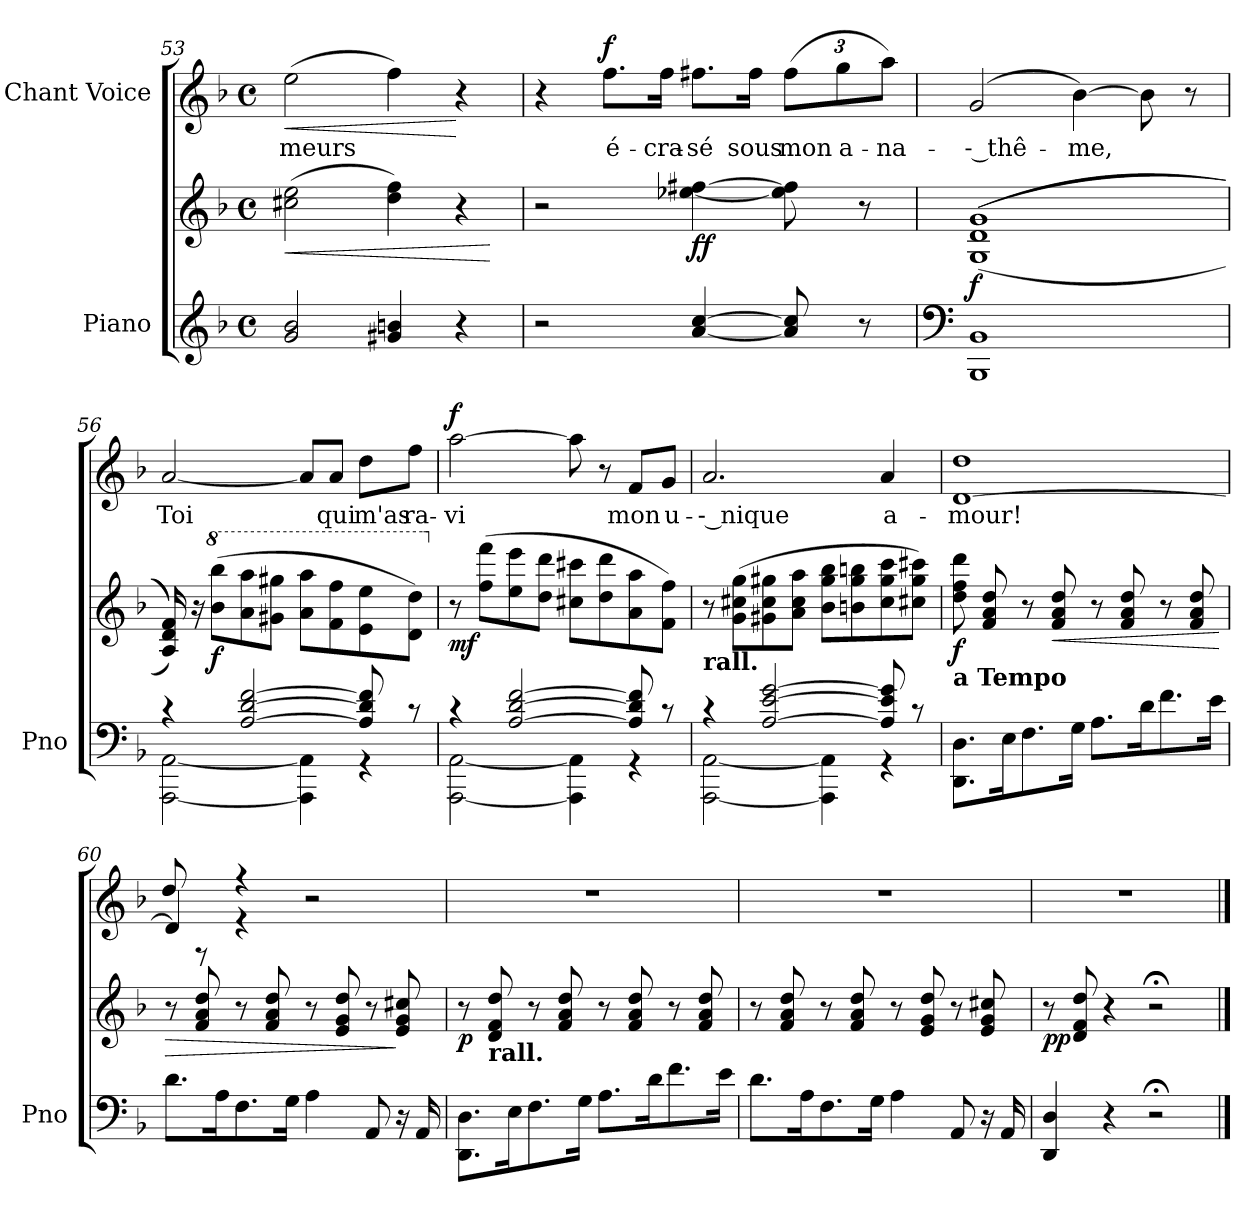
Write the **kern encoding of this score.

**kern	**kern	**dynam	**kern	**text	**dynam
*part2	*part2	*part2	*part1	*part1	*part1
*staff3	*staff2	*staff2/3	*staff1	*staff1	*staff1
*I"Piano	*	*	*I"Chant Voice	*	*
*I'Pno	*	*	*	*	*
*clefG2	*clefG2	*	*clefG2	*	*
*k[b-]	*k[b-]	*	*k[b-]	*	*
*M4/4	*M4/4	*	*M4/4	*	*
*met(c)	*met(c)	*	*met(c)	*	*
=53	=53	=53	=53	=53	=53
!	!	!LO:HP:b	!	!	!LO:HP:b
!	!	!LO:DY:n=1:a=2	!	!	!
!	!	!LO:DY:n=2:a=2	!	!	!LO:DY:n=1:a
!	!	!	!	!	!LO:DY:n=2:a
2g/ 2b-/	(2cc#X\ 2ee\	< other-dynamics f	(2ee\	meurs	< other-dynamics f
4g#X/ 4bn/	4dd\ 4ff\)	.	4ff\)	.	.
4r	4r	.	4r	.	[
.	.	[	.	.	.
=54	=54	=54	=54	=54	=54
2r	2r	.	4r	.	.
!	!	!	!	!	!LO:DY:a
.	.	.	8.ff\L	é-	f
.	.	.	16ff\Jk	-cra-	.
!	!	!LO:DY:b	!	!	!
[4a/ [4cc/	[4ee-X\ [4ff#X\	ff	8.ff#X\L	-sé	.
.	.	.	16ff#\Jk	sous	.
*	*	*	*Xbrackettup	*	*
8a/] 8cc/]	8ee-\] 8ff#\]	.	(12ff#\L	mon	.
.	.	.	12gg\	a-	.
8r	8r	.	.	.	.
.	.	.	12aa\J)	-na-	.
=55	=55	=55	=55	=55	=55
*clefF4	*	*	*	*	*
!	!	!LO:DY:b	!	!	!
1BBB- 1BB-	(((1G 1d 1g	f	(2g/	-- thê-	.
.	.	.	[4b-\)	-me,	.
.	.	.	8b-\]	.	.
.	.	.	8r	.	.
=56	=56	=56	=56	=56	=56
*^	*	*	*	*	*
4r	[2AAA\ [2AA\	16A/ 16d/ 16f/)))	.	[2a/	Toi	.
.	.	16r	.	.	.	.
*	*	*8va	*	*	*	*
!	!	!	!LO:DY:b	!	!	!
.	.	(8bb-\ 8bbb-\L	f	.	.	.
[2A/ [2d/ [2f/	.	8aa\ 8aaa\	.	.	.	.
.	.	8gg#X\ 8ggg#X\J	.	.	.	.
.	4AAA\] 4AA\]	8aa\ 8aaa\L	.	8a/L]	.	.
.	.	8ff\ 8fff\	.	8a/J	qui	.
8A/] 8d/] 8f/]	4r	8ee\ 8eee\	.	8dd\L	m'as	.
8r	.	8dd\ 8ddd\J)	.	8ff\J	ra-	.
=57	=57	=57	=57	=57	=57	=57
*	*	*X8va	*	*	*	*
!	!	!	!LO:DY:b	!	!	!LO:DY:a
4r	[2AAA\ [2AA\	8r	mf	[2aa\	-vi	f
.	.	(8ff\ 8fff\L	.	.	.	.
[2A/ [2d/ [2f/	.	8ee\ 8eee\	.	.	.	.
.	.	8dd\ 8ddd\J	.	.	.	.
.	4AAA\] 4AA\]	8cc#X\ 8ccc#X\L	.	8aa\]	.	.
.	.	8dd\ 8ddd\	.	8r	.	.
8A/] 8d/] 8f/]	4r	8a\ 8aa\	.	8f/L	mon	.
8r	.	8f\ 8ff\J)	.	8g/J	u-	.
=58	=58	=58	=58	=58	=58	=58
!	!	!LO:TX:b:B:t=rall.	!	!	!	!
4r	[2AAA\ [2AA\	8r	.	2.a/	-- nique	.
.	.	(8g\ 8cc#X\ 8gg\L	.	.	.	.
[2A/ [2e/ [2g/	.	8g#X\ 8cc#\ 8gg#X\	.	.	.	.
.	.	8a\ 8cc#\ 8aa\J	.	.	.	.
.	4AAA\] 4AA\]	8b-\ 8gg#\ 8bb-\L	.	.	.	.
.	.	8bn\ 8gg#\ 8bbn\	.	.	.	.
8A/] 8e/] 8g/]	4r	8cc#\ 8gg#\ 8ccc\	.	4a/	a-	.
8r	.	8cc#X\ 8gg#\ 8ccc#X\J)	.	.	.	.
*v	*v	*	*	*	*	*
=59	=59	=59	=59	=59	=59
*	*	*	*^	*	*
!	!LO:TX:b:B:t=a Tempo	!	!	!	!	!
!	!	!LO:DY:b	!	!	!	!
8.DD\ 8.D\L	8dd\ 8ff\ 8ddd\	f	[<1d	1dd	-mour!	.
.	8f/ 8a/ 8dd/	.	.	.	.	.
16E\K	.	.	.	.	.	.
8.F\	8r	.	.	.	.	.
!	!	!LO:HP:b	!	!	!	!
.	8f/ 8a/ 8dd/	<	.	.	.	.
16G\Jk	.	.	.	.	.	.
8.A\L	8r	.	.	.	.	.
.	8f/ 8a/ 8dd/	.	.	.	.	.
16d\K	.	.	.	.	.	.
8.f\	8r	.	.	.	.	.
.	8f/ 8a/ 8dd/	.	.	.	.	.
16e\Jk	.	.	.	.	.	.
*	*	*	*v	*v	*	*
.	.	[	.	.	.
=60	=60	=60	=60	=60	=60
!	!	!LO:HP:b	!	!	!
*	*	*	*^	*	*
8.d\L	8r	>	4d/]	8dd/	.	.
.	8f/ 8a/ 8dd/	.	.	8r	.	.
16A\K	.	.	.	.	.	.
8.F\	8r	.	4r	4r	.	.
.	8f/ 8a/ 8dd/	.	.	.	.	.
16G\Jk	.	.	.	.	.	.
4A\	8r	.	2r	2ryy	.	.
.	8e/ 8g/ 8dd/	.	.	.	.	.
8AA/	8r	.	.	.	.	.
16r	8e/ 8g/ 8cc#X/	]	.	.	.	.
16AA/	.	.	.	.	.	.
*	*	*	*v	*v	*	*
=61	=61	=61	=61	=61	=61
!	!	!LO:DY:b	!	!	!
8.DD\ 8.D\L	8r	p	1r	.	.
!	!LO:TX:b:B:t=rall.	!	!	!	!
.	8d/ 8f/ 8dd/	.	.	.	.
16E\K	.	.	.	.	.
8.F\	8r	.	.	.	.
.	8f/ 8a/ 8dd/	.	.	.	.
16G\Jk	.	.	.	.	.
8.A\L	8r	.	.	.	.
.	8f/ 8a/ 8dd/	.	.	.	.
16d\K	.	.	.	.	.
8.f\	8r	.	.	.	.
.	8f/ 8a/ 8dd/	.	.	.	.
16e\Jk	.	.	.	.	.
=62	=62	=62	=62	=62	=62
8.d\L	8r	.	1r	.	.
.	8f/ 8a/ 8dd/	.	.	.	.
16A\K	.	.	.	.	.
8.F\	8r	.	.	.	.
.	8f/ 8a/ 8dd/	.	.	.	.
16G\Jk	.	.	.	.	.
4A\	8r	.	.	.	.
.	8e/ 8g/ 8dd/	.	.	.	.
8AA/	8r	.	.	.	.
16r	8e/ 8g/ 8cc#X/	.	.	.	.
16AA/	.	.	.	.	.
=63	=63	=63	=63	=63	=63
!	!	!LO:DY:b	!	!	!
4DD/ 4D/	8r	pp	1r	.	.
.	8d/ 8f/ 8dd/	.	.	.	.
4r	4r	.	.	.	.
2r;<	2r;<	.	.	.	.
==	==	==	==	==	==
*-	*-	*-	*-	*-	*-
